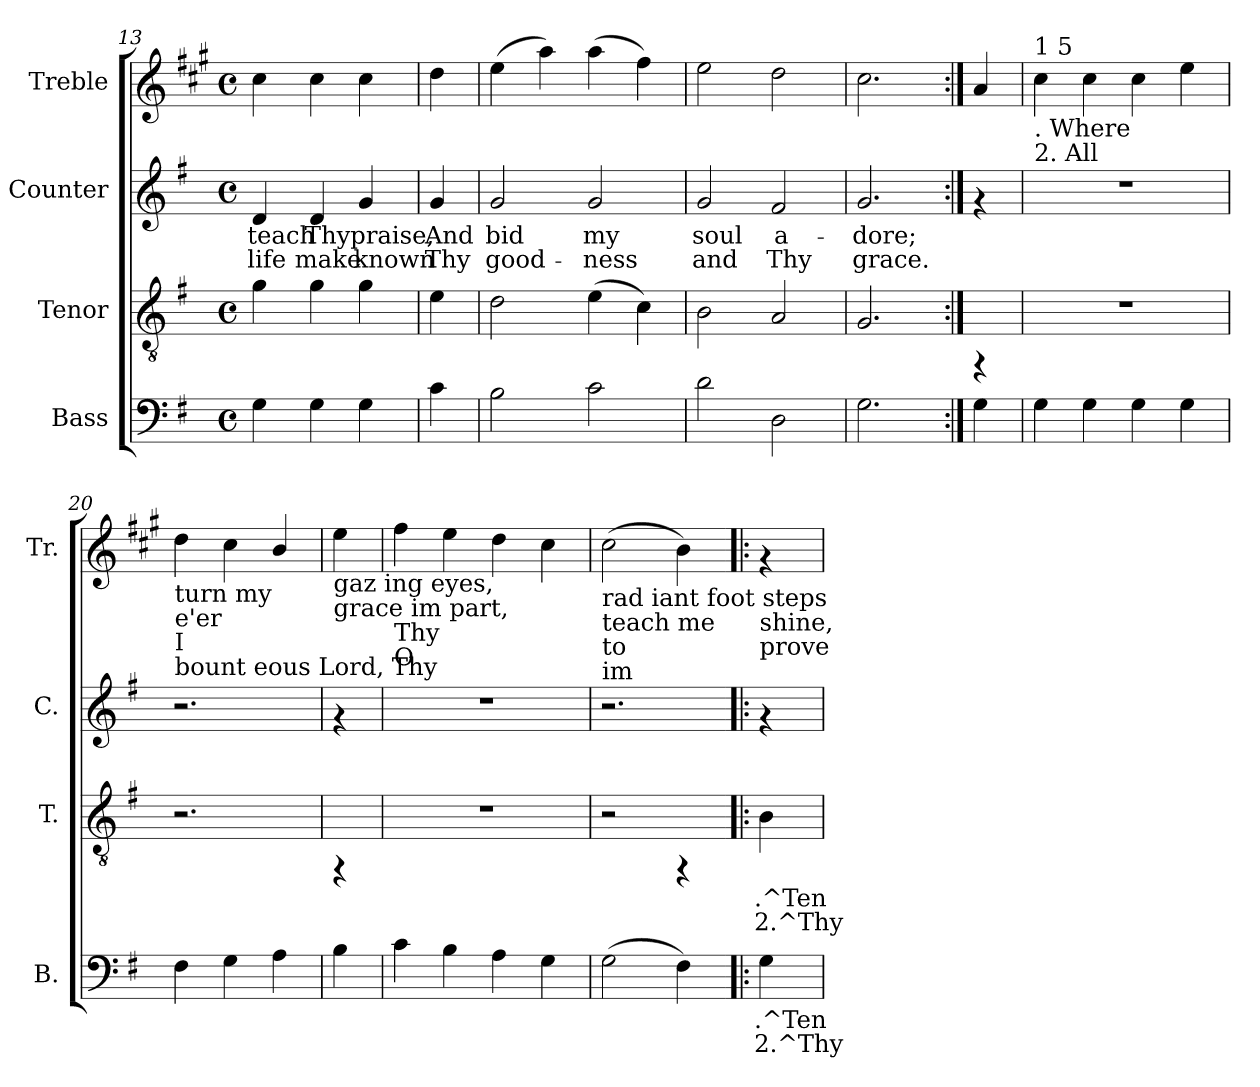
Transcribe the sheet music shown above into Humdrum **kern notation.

**kern	**text	**text	**kern	**text	**text	**kern	**text	**text	**kern
*part4	*part4	*part4	*part3	*part3	*part3	*part2	*part2	*part2	*part1
*staff4	*staff4	*staff4	*staff3	*staff3	*staff3	*staff2	*staff2	*staff2	*staff1
*I"Bass	*	*	*I"Tenor	*	*	*I"Counter	*	*	*I"Treble
*I'B.	*	*	*I'T.	*	*	*I'C.	*	*	*I'Tr.
!!LO:LB:g=z
*clefF4	*	*	*clefGv2	*	*	*clefG2	*	*	*clefG2
*	*	*	*	*	*	*	*	*	*ITrd1c2
*k[f#]	*	*	*k[f#]	*	*	*k[f#]	*	*	*k[f#]
*G:	*	*	*G:	*	*	*G:	*	*	*G:
*M4/4	*	*	*M4/4	*	*	*M4/4	*	*	*M4/4
*met(c)	*	*	*met(c)	*	*	*met(c)	*	*	*met(c)
=13	=13	=13	=13	=13	=13	=13	=13	=13	=13
!	!LO:LY:a:rj	!	!	!LO:LY:b:rj	!	!	!LO:LY:b:rj	!LO:LY:b:rj	!
4G\	.	.	4g\	.	.	4d/	teach	life	4b\
!	!LO:LY:a:rj	!	!	!LO:LY:b:rj	!	!	!LO:LY:b:rj	!LO:LY:b:rj	!
4G\	.	.	4g\	.	.	4d/	Thy	make	4b\
!	!LO:LY:a:rj	!	!	!LO:LY:b:rj	!	!	!LO:LY:b:rj	!LO:LY:b:rj	!
4G\	.	.	4g\	.	.	4g/	praise,	known	4b\
=14	=14	=14	=14	=14	=14	=14	=14	=14	=14
!	!LO:LY:a:rj	!	!	!LO:LY:b:rj	!	!	!LO:LY:b:rj	!LO:LY:b:rj	!
4c\	.	.	4e\	.	.	4g/	And	Thy	4cc\
=15	=15	=15	=15	=15	=15	=15	=15	=15	=15
!	!LO:LY:a:rj	!	!	!LO:LY:b:rj	!	!	!LO:LY:b:rj	!LO:LY:b:rj	!
2B\	.	.	2d\	.	.	2g/	bid	good-	(>4dd\
.	.	.	.	.	.	.	.	.	4gg\)
!	!LO:LY:a:rj	!	!	!LO:LY:b:rj	!	!	!LO:LY:b:rj	!LO:LY:b:rj	!
2c\	.	.	(>4e\	.	.	2g/	-my	ness	(>4gg\
!	!	!	!	!LO:LY:b:rj	!	!	!	!	!
.	.	.	4c\)	.	.	.	.	.	4ee\)
=16	=16	=16	=16	=16	=16	=16	=16	=16	=16
!	!LO:LY:a:rj	!	!	!LO:LY:b:rj	!	!	!LO:LY:b:rj	!LO:LY:b:rj	!
2d\	.	.	2B\	.	.	2g/	soul	and	2dd\
!	!LO:LY:a:rj	!	!	!LO:LY:b:rj	!	!	!LO:LY:b:rj	!LO:LY:b:rj	!
2D\	.	.	2A/	.	.	2f#/	a-	-Thy	2cc\
=17	=17	=17	=17	=17	=17	=17	=17	=17	=17
!	!LO:LY:a:rj	!	!	!LO:LY:b:rj	!	!	!LO:LY:b:rj	!LO:LY:b:rj	!
2.G\	.	.	2.G/	.	.	2.g/	dore;	grace.	2.b\
=18:|!	=18:|!	=18:|!	=18:|!	=18:|!	=18:|!	=18:|!	=18:|!	=18:|!	=18:|!
!	!LO:LY:a:rj	!	!	!	!	!	!	!	!
4G\	.	.	4rFF	.	.	4rf	.	.	4g</
=19	=19	=19	=19	=19	=19	=19	=19	=19	=19
!	!	!	!	!	!	!	!	!	!LO:TX:a:t=1 5
!	!	!	!	!	!	!	!	!	!LO:TX:b:t=. Where
!	!	!	!	!	!	!	!	!	!LO:TX:b:t=2. All
!	!LO:LY:a:rj	!	!	!	!	!	!	!	!
4G\	.	.	1r	.	.	1r	.	.	4b\
!	!LO:LY:a:rj	!	!	!	!	!	!	!	!
4G\	.	.	.	.	.	.	.	.	4b\
!	!LO:LY:a:rj	!	!	!	!	!	!	!	!
4G\	.	.	.	.	.	.	.	.	4b\
!	!LO:LY:a:rj	!	!	!	!	!	!	!	!
4G\	.	.	.	.	.	.	.	.	4dd\
=20	=20	=20	=20	=20	=20	=20	=20	=20	=20
!	!	!	!	!	!	!	!	!	!LO:TX:b:t=turn my
!	!	!	!	!	!	!	!	!	!LO:TX:b:t=e'er
!	!	!	!	!	!	!	!	!	!LO:TX:b:t=I
!	!	!	!	!	!	!	!	!	!LO:TX:b:t=bount eous Lord, Thy
!	!LO:LY:a:rj	!	!	!	!	!	!	!	!
4F#\	.	.	2.r	.	.	2.r	.	.	4cc\
!	!LO:LY:a:rj	!	!	!	!	!	!	!	!
4G\	.	.	.	.	.	.	.	.	4b\
!	!LO:LY:a:rj	!	!	!	!	!	!	!	!
4A\	.	.	.	.	.	.	.	.	4a/
=21	=21	=21	=21	=21	=21	=21	=21	=21	=21
!	!	!	!	!	!	!	!	!	!LO:TX:b:t=gaz ing eyes,
!	!	!	!	!	!	!	!	!	!LO:TX:b:t=grace im part,
!	!LO:LY:a:rj	!	!	!	!	!	!	!	!
4B\	.	.	4rFF	.	.	4rf	.	.	4dd\
!!LO:PB:g=z
=22	=22	=22	=22	=22	=22	=22	=22	=22	=22
!	!	!	!	!	!	!	!	!	!LO:TX:b:t=Thy
!	!	!	!	!	!	!	!	!	!LO:TX:b:t=O
!	!LO:LY:a:rj	!	!	!	!	!	!	!	!
4c\	.	.	1r	.	.	1r	.	.	4ee\
!	!LO:LY:a:rj	!	!	!	!	!	!	!	!
4B\	.	.	.	.	.	.	.	.	4dd\
!	!LO:LY:a:rj	!	!	!	!	!	!	!	!
4A\	.	.	.	.	.	.	.	.	4cc\
!	!LO:LY:a:rj	!	!	!	!	!	!	!	!
4G\	.	.	.	.	.	.	.	.	4b\
=23	=23	=23	=23	=23	=23	=23	=23	=23	=23
!	!	!	!	!	!	!	!	!	!LO:TX:b:t=rad iant foot steps
!	!	!	!	!	!	!	!	!	!LO:TX:b:t=teach me
!	!	!	!	!	!	!	!	!	!LO:TX:b:t=to
!	!	!	!	!	!	!	!	!	!LO:TX:b:t=im
!	!LO:LY:a:rj	!	!	!	!	!	!	!	!
(>2G\	.	.	2r	.	.	2.r	.	.	(>2b\
!	!LO:LY:a:rj	!	!	!	!	!	!	!	!
4F#\)	.	.	4rFF	.	.	.	.	.	4a\)
=24!|:	=24!|:	=24!|:	=24!|:	=24!|:	=24!|:	=24!|:	=24!|:	=24!|:	=24!|:
!	!	!	!	!	!	!	!	!	!LO:TX:b:t=shine,
!	!	!	!	!	!	!	!	!	!LO:TX:b:t=prove
!	!LO:LY:a:rj	!LO:LY:a:rj	!	!LO:LY:b:rj	!LO:LY:b:rj	!	!	!	!
4G\	.^Ten-	-2.^Thy	4B<\	.^Ten-	-2.^Thy	4rf	.	.	4rf
=	=	=	=	=	=	=	=	=	=
*-	*-	*-	*-	*-	*-	*-	*-	*-	*-
